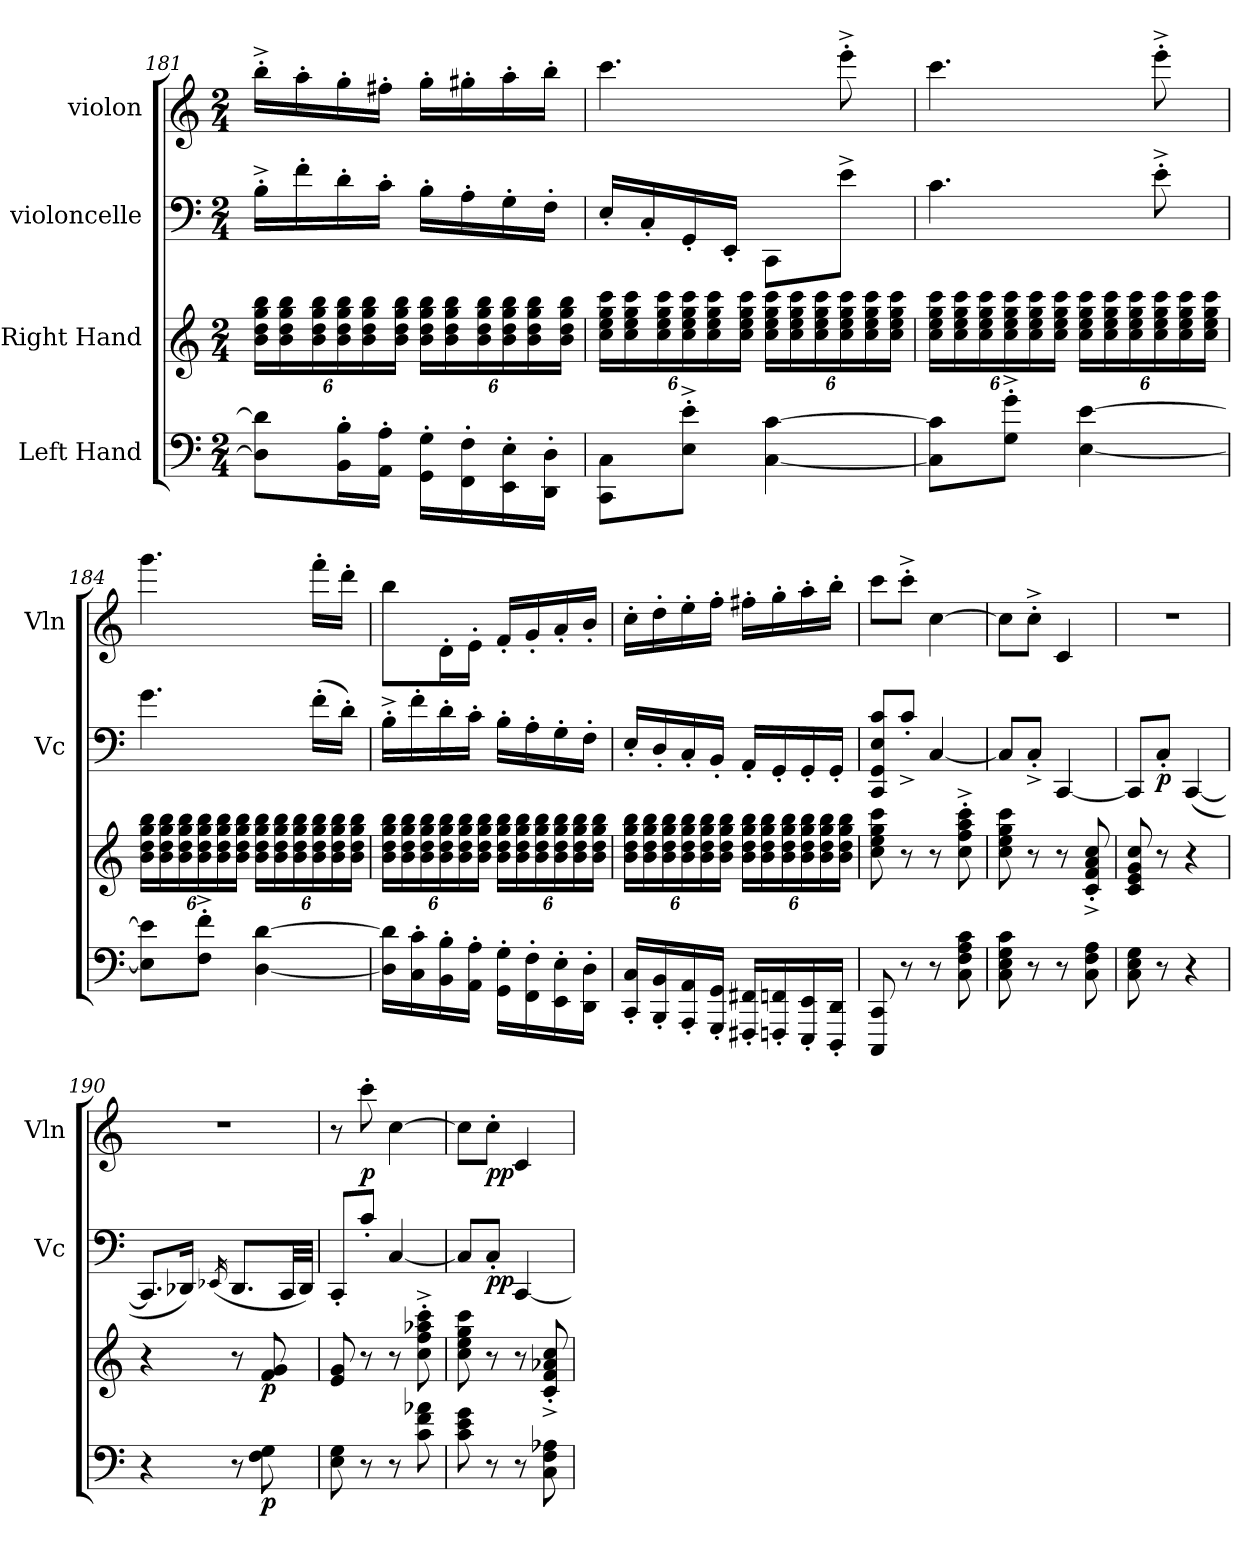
**kern	**dynam	**kern	**dynam	**kern	**dynam	**kern	**dynam
*part4	*part4	*part3	*part3	*part2	*part2	*part1	*part1
*staff4	*staff4	*staff3	*staff3	*staff2	*staff2	*staff1	*staff1
*I"Left Hand	*	*I"Right Hand	*	*I"violoncelle	*	*I"violon	*
*	*	*	*	*I'Vc	*	*I'Vln	*
!!LO:LB:g=z
*clefF4	*	*clefG2	*	*clefF4	*	*clefG2	*
*k[]	*	*k[]	*	*k[]	*	*k[]	*
*M2/4	*	*M2/4	*	*M2/4	*	*M2/4	*
*	*	*Xbrackettup	*	*	*	*	*
=181	=181	=181	=181	=181	=181	=181	=181
8D\] 8d\]L	.	24b\ 24dd\ 24gg\ 24bb\LL	.	16B'^\LL	.	16bb'^\LL	.
.	.	24b\ 24dd\ 24gg\ 24bb\	.	.	.	.	.
.	.	.	.	16f'\	.	16aa'\	.
.	.	24b\ 24dd\ 24gg\ 24bb\	.	.	.	.	.
16BB\' 16B\'L	.	24b\ 24dd\ 24gg\ 24bb\	.	16d'\	.	16gg'\	.
.	.	24b\ 24dd\ 24gg\ 24bb\	.	.	.	.	.
16AA\' 16A\'JJ	.	.	.	16c'\JJ	.	16ff#X'\JJ	.
.	.	24b\ 24dd\ 24gg\ 24bb\JJ	.	.	.	.	.
16GG\' 16G\'LL	.	24b\ 24dd\ 24gg\ 24bb\LL	.	16B'\LL	.	16gg'\LL	.
.	.	24b\ 24dd\ 24gg\ 24bb\	.	.	.	.	.
16FF\' 16F\'	.	.	.	16A'\	.	16gg#X'\	.
.	.	24b\ 24dd\ 24gg\ 24bb\	.	.	.	.	.
16EE\' 16E\'	.	24b\ 24dd\ 24gg\ 24bb\	.	16G'\	.	16aa'\	.
.	.	24b\ 24dd\ 24gg\ 24bb\	.	.	.	.	.
16DD\' 16D\'JJ	.	.	.	16F'\JJ	.	16bb'\JJ	.
.	.	24b\ 24dd\ 24gg\ 24bb\JJ	.	.	.	.	.
=182	=182	=182	=182	=182	=182	=182	=182
8CC\ 8C\L	.	24cc\ 24ee\ 24gg\ 24ccc\LL	.	16E'/LL	.	4.ccc\	.
.	.	24cc\ 24ee\ 24gg\ 24ccc\	.	.	.	.	.
.	.	.	.	16C'/	.	.	.
.	.	24cc\ 24ee\ 24gg\ 24ccc\	.	.	.	.	.
8E\'^ 8e\'^J	.	24cc\ 24ee\ 24gg\ 24ccc\	.	16GG'/	.	.	.
.	.	24cc\ 24ee\ 24gg\ 24ccc\	.	.	.	.	.
.	.	.	.	16EE'/JJ	.	.	.
.	.	24cc\ 24ee\ 24gg\ 24ccc\JJ	.	.	.	.	.
[4C\ [4c\	.	24cc\ 24ee\ 24gg\ 24ccc\LL	.	8CC\L	.	.	.
.	.	24cc\ 24ee\ 24gg\ 24ccc\	.	.	.	.	.
.	.	24cc\ 24ee\ 24gg\ 24ccc\	.	.	.	.	.
.	.	24cc\ 24ee\ 24gg\ 24ccc\	.	8e^\J	.	8eee'^\	.
.	.	24cc\ 24ee\ 24gg\ 24ccc\	.	.	.	.	.
.	.	24cc\ 24ee\ 24gg\ 24ccc\JJ	.	.	.	.	.
!!LO:PB:g=z
=183	=183	=183	=183	=183	=183	=183	=183
8C\] 8c\]L	.	24cc\ 24ee\ 24gg\ 24ccc\LL	.	4.c\	.	4.ccc\	.
.	.	24cc\ 24ee\ 24gg\ 24ccc\	.	.	.	.	.
.	.	24cc\ 24ee\ 24gg\ 24ccc\	.	.	.	.	.
8G\'^ 8g\'^J	.	24cc\ 24ee\ 24gg\ 24ccc\	.	.	.	.	.
.	.	24cc\ 24ee\ 24gg\ 24ccc\	.	.	.	.	.
.	.	24cc\ 24ee\ 24gg\ 24ccc\JJ	.	.	.	.	.
[4E\ [4e\	.	24cc\ 24ee\ 24gg\ 24ccc\LL	.	.	.	.	.
.	.	24cc\ 24ee\ 24gg\ 24ccc\	.	.	.	.	.
.	.	24cc\ 24ee\ 24gg\ 24ccc\	.	.	.	.	.
.	.	24cc\ 24ee\ 24gg\ 24ccc\	.	8e'^\	.	8eee'^\	.
.	.	24cc\ 24ee\ 24gg\ 24ccc\	.	.	.	.	.
.	.	24cc\ 24ee\ 24gg\ 24ccc\JJ	.	.	.	.	.
=184	=184	=184	=184	=184	=184	=184	=184
8E\] 8e\]L	.	24b\ 24dd\ 24gg\ 24bb\LL	.	4.g\	.	4.ggg\	.
.	.	24b\ 24dd\ 24gg\ 24bb\	.	.	.	.	.
.	.	24b\ 24dd\ 24gg\ 24bb\	.	.	.	.	.
8F\'^ 8f\'^J	.	24b\ 24dd\ 24gg\ 24bb\	.	.	.	.	.
.	.	24b\ 24dd\ 24gg\ 24bb\	.	.	.	.	.
.	.	24b\ 24dd\ 24gg\ 24bb\JJ	.	.	.	.	.
[4D\ [4d\	.	24b\ 24dd\ 24gg\ 24bb\LL	.	.	.	.	.
.	.	24b\ 24dd\ 24gg\ 24bb\	.	.	.	.	.
.	.	24b\ 24dd\ 24gg\ 24bb\	.	.	.	.	.
.	.	24b\ 24dd\ 24gg\ 24bb\	.	(>16f'\LL	.	16fff'\LL	.
.	.	24b\ 24dd\ 24gg\ 24bb\	.	.	.	.	.
.	.	.	.	16d'\JJ)	.	16ddd'\JJ	.
.	.	24b\ 24dd\ 24gg\ 24bb\JJ	.	.	.	.	.
!!LO:LB:g=z
=185	=185	=185	=185	=185	=185	=185	=185
16D\] 16d\]LL	.	24b\ 24dd\ 24gg\ 24bb\LL	.	16B'^\LL	.	8bb\L	.
.	.	24b\ 24dd\ 24gg\ 24bb\	.	.	.	.	.
16C\' 16c\'	.	.	.	16f'\	.	.	.
.	.	24b\ 24dd\ 24gg\ 24bb\	.	.	.	.	.
16BB\' 16B\'	.	24b\ 24dd\ 24gg\ 24bb\	.	16d'\	.	16d'\L	.
.	.	24b\ 24dd\ 24gg\ 24bb\	.	.	.	.	.
16AA\' 16A\'JJ	.	.	.	16c'\JJ	.	16e'\JJ	.
.	.	24b\ 24dd\ 24gg\ 24bb\JJ	.	.	.	.	.
16GG\' 16G\'LL	.	24b\ 24dd\ 24gg\ 24bb\LL	.	16B'\LL	.	16f'/LL	.
.	.	24b\ 24dd\ 24gg\ 24bb\	.	.	.	.	.
16FF\' 16F\'	.	.	.	16A'\	.	16g'/	.
.	.	24b\ 24dd\ 24gg\ 24bb\	.	.	.	.	.
16EE\' 16E\'	.	24b\ 24dd\ 24gg\ 24bb\	.	16G'\	.	16a'/	.
.	.	24b\ 24dd\ 24gg\ 24bb\	.	.	.	.	.
16DD\' 16D\'JJ	.	.	.	16F'\JJ	.	16b'/JJ	.
.	.	24b\ 24dd\ 24gg\ 24bb\JJ	.	.	.	.	.
=186	=186	=186	=186	=186	=186	=186	=186
16CC/' 16C/'LL	.	24b\ 24dd\ 24gg\ 24bb\LL	.	16E'/LL	.	16cc'\LL	.
.	.	24b\ 24dd\ 24gg\ 24bb\	.	.	.	.	.
16BBB/' 16BB/'	.	.	.	16D'/	.	16dd'\	.
.	.	24b\ 24dd\ 24gg\ 24bb\	.	.	.	.	.
16AAA/' 16AA/'	.	24b\ 24dd\ 24gg\ 24bb\	.	16C'/	.	16ee'\	.
.	.	24b\ 24dd\ 24gg\ 24bb\	.	.	.	.	.
16GGG/' 16GG/'JJ	.	.	.	16BB'/JJ	.	16ff'\JJ	.
.	.	24b\ 24dd\ 24gg\ 24bb\JJ	.	.	.	.	.
16FFF#X/' 16FF#X/'LL	.	24b\ 24dd\ 24gg\ 24bb\LL	.	16AA'/LL	.	16ff#X'\LL	.
.	.	24b\ 24dd\ 24gg\ 24bb\	.	.	.	.	.
16FFFn/' 16FFn/'	.	.	.	16GG'/	.	16gg'\	.
.	.	24b\ 24dd\ 24gg\ 24bb\	.	.	.	.	.
16EEE/' 16EE/'	.	24b\ 24dd\ 24gg\ 24bb\	.	16GG'/	.	16aa'\	.
.	.	24b\ 24dd\ 24gg\ 24bb\	.	.	.	.	.
16DDD/' 16DD/'JJ	.	.	.	16GG'/JJ	.	16bb'\JJ	.
.	.	24b\ 24dd\ 24gg\ 24bb\JJ	.	.	.	.	.
=187	=187	=187	=187	=187	=187	=187	=187
8CCC/ 8CC/	.	8cc\ 8ee\ 8gg\ 8ccc\	.	8CC/ 8GG/ 8E/ 8c/L	.	8ccc\L	.
8r	.	8r	.	8c'^/J	.	8ccc'^\J	.
8r	.	8r	.	[4C/	.	[4cc\	.
8C\ 8F\ 8A\ 8c\	.	8cc\'^ 8ff\'^ 8aa\'^ 8ccc\'^	.	.	.	.	.
=188	=188	=188	=188	=188	=188	=188	=188
8C\ 8E\ 8G\ 8c\	.	8cc\ 8ee\ 8gg\ 8ccc\	.	8C/L]	.	8cc\L]	.
8r	.	8r	.	8C'^/J	.	8cc'^\J	.
8r	.	8r	.	[4CC/	.	4c/	.
8C\ 8F\ 8A\	.	8c/'^ 8f/'^ 8a/'^ 8cc/'^	.	.	.	.	.
!!LO:LB:g=z
=189	=189	=189	=189	=189	=189	=189	=189
8C\ 8E\ 8G\	.	8c/ 8e/ 8g/ 8cc/	.	8CC/L]	.	2r	.
!	!	!	!	!	!LO:DY:b	!	!
8r	.	8r	.	8C'/J	p	.	.
4r	.	4r	.	(<[4CC/	.	.	.
=190	=190	=190	=190	=190	=190	=190	=190
4r	.	4r	.	8.CC/L]	.	2r	.
.	.	.	.	16DD-X/Jk)	.	.	.
.	.	.	.	(<16qEE-X/	.	.	.
8r	.	8r	.	8.DD-/L	.	.	.
!	!LO:DY:b	!	!LO:DY:b	!	!	!	!
8F\ 8G\	p	8f/ 8g/	p	.	.	.	.
.	.	.	.	32CC/LL	.	.	.
.	.	.	.	32DD-/JJJ)	.	.	.
=191	=191	=191	=191	=191	=191	=191	=191
8E\ 8G\	.	8e/ 8g/	.	8CC'/L	.	8r	.
!	!	!	!	!	!	!	!LO:DY:b
8r	.	8r	.	8c'/J	.	8ccc'\	p
8r	.	8r	.	[4C/	.	[4cc\	.
8c\ 8f\ 8a-X\	.	8cc\'^ 8ff\'^ 8aa-X\'^ 8ccc\'^	.	.	.	.	.
=192	=192	=192	=192	=192	=192	=192	=192
8c\ 8e\ 8g\	.	8cc\ 8ee\ 8gg\ 8ccc\	.	8C/L]	.	8cc\L]	.
!	!	!	!	!	!LO:DY:b	!	!LO:DY:b
8r	.	8r	.	8C'/J	pp	8cc'\J	pp
8r	.	8r	.	[4CC/	.	4c/	.
8C\ 8F\ 8A-X\	.	8c/'^ 8f/'^ 8a-X/'^ 8cc/'^	.	.	.	.	.
=	=	=	=	=	=	=	=
*-	*-	*-	*-	*-	*-	*-	*-
